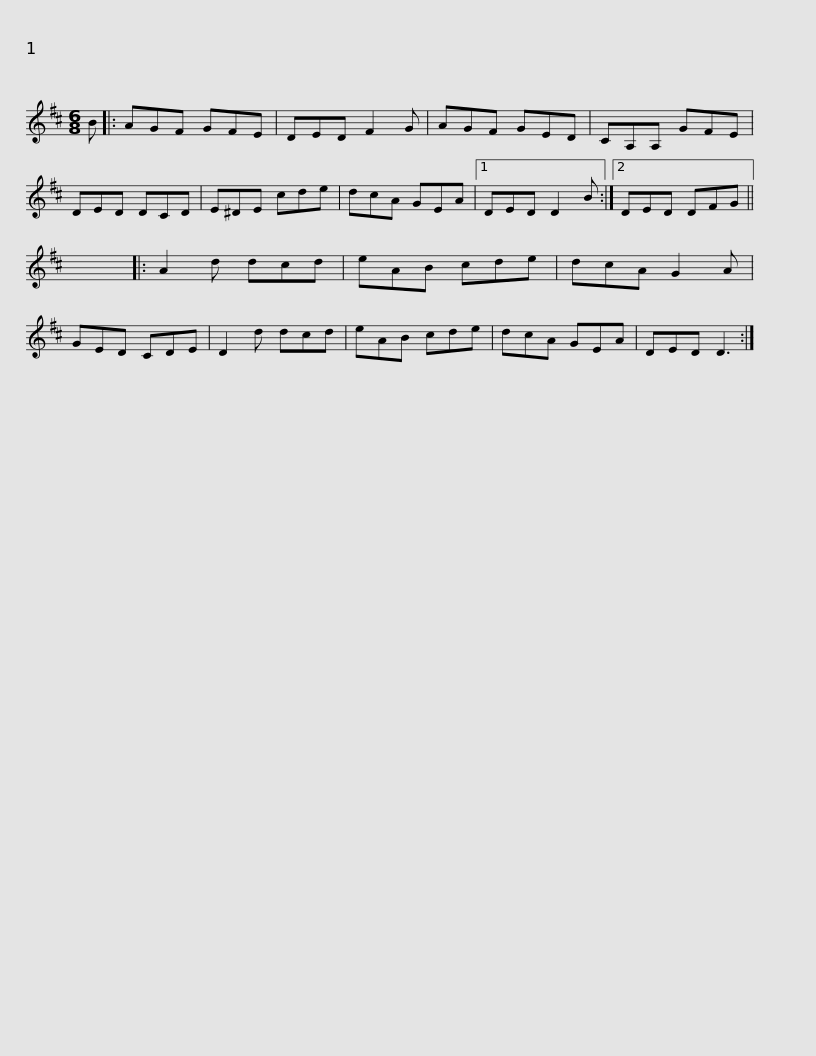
X:1
L:1/8
M:6/8
I:linebreak $
K:D
V:1 treble
V:1
 B |: AGF GFE | DED F2 G | AGF GED | CA,A, GFE | %5
 DED DCD | E^DE cde |$ dcA GEA |1 DED D2 B :|2 DED DFG || %10
 x6 |: A2 d dcd | eAB cde | dcA G2 A | GED CDE |$ %15
 D2 d dcd | eAB cde | dcA GEA | DED D3 :| %19
